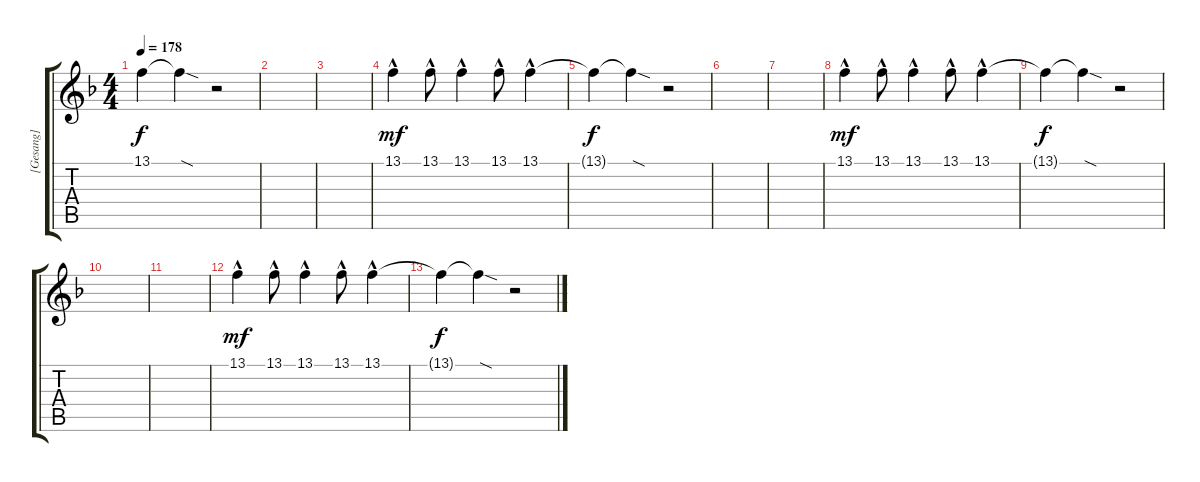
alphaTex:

\track ("[Gesang]" "[Gesang]") {instrument baritonesax}
\staff {score tabs}
\tuning (E4 B3 G3 D3 A2 E2) {hide}
\ts (4 4)
\tempo 178
\clef g2
\ks dminor
13.1{t}.4{dy f} 13.1{sod t}.4 r.2 |
|
|
13.1{hac}.4{dy mf} 13.1{hac}.8 13.1{hac}.4 13.1{hac}.8 13.1{hac}.4 |
13.1{t}.4{dy f} 13.1{sod t}.4 r.2 |
|
|
13.1{hac}.4{dy mf} 13.1{hac}.8 13.1{hac}.4 13.1{hac}.8 13.1{hac}.4 |
13.1{t}.4{dy f} 13.1{sod t}.4 r.2 |
|
|
13.1{hac}.4{dy mf} 13.1{hac}.8 13.1{hac}.4 13.1{hac}.8 13.1{hac}.4 |
13.1{t}.4{dy f} 13.1{sod t}.4 r.2
